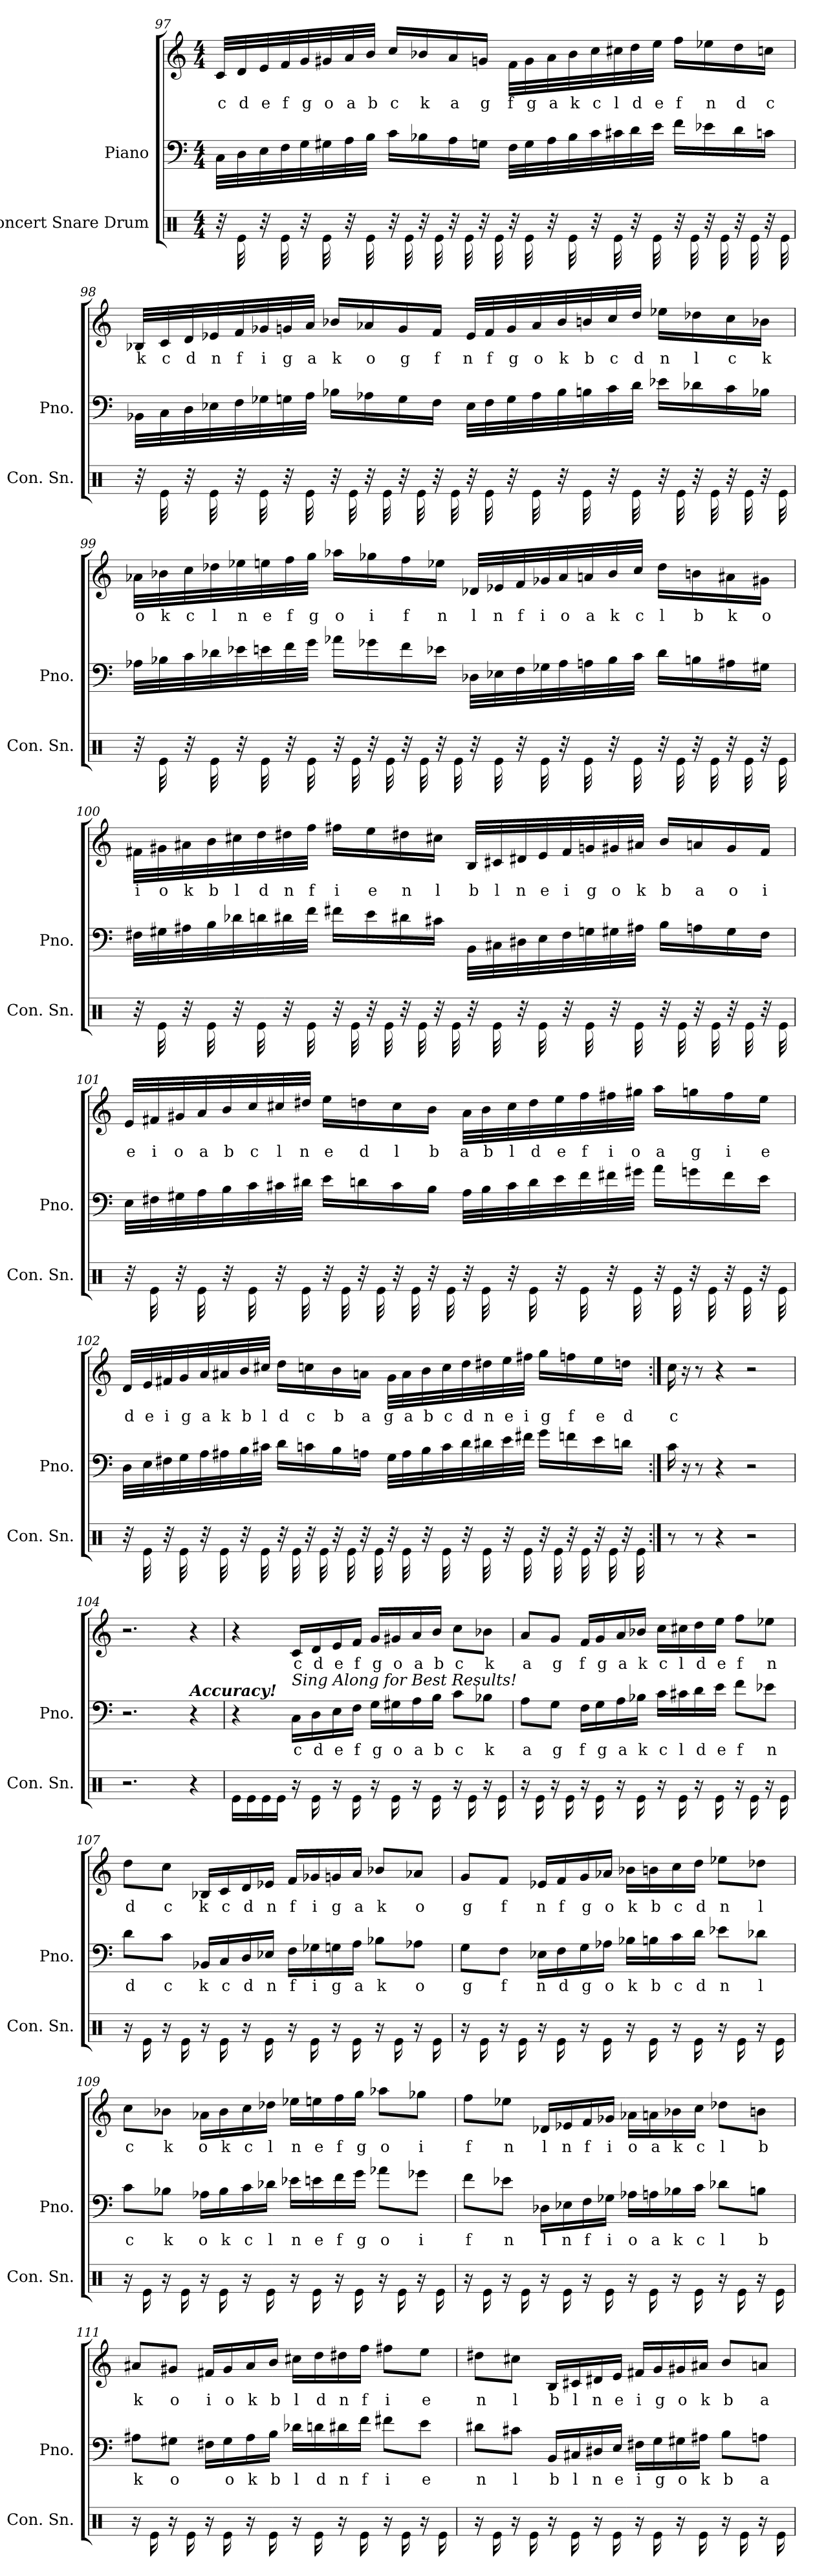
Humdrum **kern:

**kern	**kern	**text	**kern	**text
*part2	*part1	*part1	*part1	*part1
*staff3	*staff2	*staff2	*staff1	*staff1
*I"Concert Snare Drum	*I"Piano	*	*	*
*I'Con. Sn.	*I'Pno.	*	*	*
!!LO:LB:g=z
*clefX	*clefF4	*	*clefG2	*
*k[]	*k[]	*	*k[]	*
*M4/4	*M4/4	*	*M4/4	*
=97	=97	=97	=97	=97
!	!	!	!	!LO:LY:b
32r	32C\LLL	.	32c/LLL	c
!	!	!	!	!LO:LY:b
32Re\	32D\	.	32d/	d
!	!	!	!	!LO:LY:b
32r	32E\	.	32e/	e
!	!	!	!	!LO:LY:b
32Re\	32F\	.	32f/	f
!	!	!	!	!LO:LY:b
32r	32G\	.	32g/	g
!	!	!	!	!LO:LY:b
32Re\	32G#X\	.	32g#X/	o
!	!	!	!	!LO:LY:b
32r	32A\	.	32a/	a
!	!	!	!	!LO:LY:b
32Re\	32B\JJJ	.	32b/JJJ	b
!	!	!	!	!LO:LY:b
32r	16c\LL	.	16cc/LL	c
32Re\	.	.	.	.
!	!	!	!	!LO:LY:b
32r	16B-X\	.	16b-X/	k
32Re\	.	.	.	.
!	!	!	!	!LO:LY:b
32r	16A\	.	16a/	a
32Re\	.	.	.	.
!	!	!	!	!LO:LY:b
32r	16Gn\JJ	.	16gn/JJ	g
32Re\	.	.	.	.
!	!	!	!	!LO:LY:b
32r	32F\LLL	.	32f\LLL	f
!	!	!	!	!LO:LY:b
32Re\	32G\	.	32g\	g
!	!	!	!	!LO:LY:b
32r	32A\	.	32a\	a
!	!	!	!	!LO:LY:b
32Re\	32B-\	.	32b-\	k
!	!	!	!	!LO:LY:b
32r	32c\	.	32cc\	c
!	!	!	!	!LO:LY:b
32Re\	32c#X\	.	32cc#X\	l
!	!	!	!	!LO:LY:b
32r	32d\	.	32dd\	d
!	!	!	!	!LO:LY:b
32Re\	32e\JJJ	.	32ee\JJJ	e
!	!	!	!	!LO:LY:b
32r	16f\LL	.	16ff\LL	f
32Re\	.	.	.	.
!	!	!	!	!LO:LY:b
32r	16e-X\	.	16ee-X\	n
32Re\	.	.	.	.
!	!	!	!	!LO:LY:b
32r	16d\	.	16dd\	d
32Re\	.	.	.	.
!	!	!	!	!LO:LY:b
32r	16cn\JJ	.	16ccn\JJ	c
32Re\	.	.	.	.
!!LO:LB:g=z
=98	=98	=98	=98	=98
!	!	!	!	!LO:LY:b
32r	32BB-X\LLL	.	32B-X/LLL	k
!	!	!	!	!LO:LY:b
32Re\	32C\	.	32c/	c
!	!	!	!	!LO:LY:b
32r	32D\	.	32d/	d
!	!	!	!	!LO:LY:b
32Re\	32E-X\	.	32e-X/	n
!	!	!	!	!LO:LY:b
32r	32F\	.	32f/	f
!	!	!	!	!LO:LY:b
32Re\	32G-X\	.	32g-X/	i
!	!	!	!	!LO:LY:b
32r	32Gn\	.	32gn/	g
!	!	!	!	!LO:LY:b
32Re\	32A\JJJ	.	32a/JJJ	a
!	!	!	!	!LO:LY:b
32r	16B-X\LL	.	16b-X/LL	k
32Re\	.	.	.	.
!	!	!	!	!LO:LY:b
32r	16A-X\	.	16a-X/	o
32Re\	.	.	.	.
!	!	!	!	!LO:LY:b
32r	16G\	.	16g/	g
32Re\	.	.	.	.
!	!	!	!	!LO:LY:b
32r	16F\JJ	.	16f/JJ	f
32Re\	.	.	.	.
!	!	!	!	!LO:LY:b
32r	32E-\LLL	.	32e-/LLL	n
!	!	!	!	!LO:LY:b
32Re\	32F\	.	32f/	f
!	!	!	!	!LO:LY:b
32r	32G\	.	32g/	g
!	!	!	!	!LO:LY:b
32Re\	32A-\	.	32a-/	o
!	!	!	!	!LO:LY:b
32r	32B-\	.	32b-/	k
!	!	!	!	!LO:LY:b
32Re\	32Bn\	.	32bn/	b
!	!	!	!	!LO:LY:b
32r	32c\	.	32cc/	c
!	!	!	!	!LO:LY:b
32Re\	32d\JJJ	.	32dd/JJJ	d
!	!	!	!	!LO:LY:b
32r	16e-X\LL	.	16ee-X\LL	n
32Re\	.	.	.	.
!	!	!	!	!LO:LY:b
32r	16d-X\	.	16dd-X\	l
32Re\	.	.	.	.
!	!	!	!	!LO:LY:b
32r	16c\	.	16cc\	c
32Re\	.	.	.	.
!	!	!	!	!LO:LY:b
32r	16B-X\JJ	.	16b-X\JJ	k
32Re\	.	.	.	.
!!LO:PB:g=z
=99	=99	=99	=99	=99
!	!	!	!	!LO:LY:b
32r	32A-X\LLL	.	32a-X\LLL	o
!	!	!	!	!LO:LY:b
32Re\	32B-X\	.	32b-X\	k
!	!	!	!	!LO:LY:b
32r	32c\	.	32cc\	c
!	!	!	!	!LO:LY:b
32Re\	32d-X\	.	32dd-X\	l
!	!	!	!	!LO:LY:b
32r	32e-X\	.	32ee-X\	n
!	!	!	!	!LO:LY:b
32Re\	32en\	.	32een\	e
!	!	!	!	!LO:LY:b
32r	32f\	.	32ff\	f
!	!	!	!	!LO:LY:b
32Re\	32g\JJJ	.	32gg\JJJ	g
!	!	!	!	!LO:LY:b
32r	16a-X\LL	.	16aa-X\LL	o
32Re\	.	.	.	.
!	!	!	!	!LO:LY:b
32r	16g-X\	.	16gg-X\	i
32Re\	.	.	.	.
!	!	!	!	!LO:LY:b
32r	16f\	.	16ff\	f
32Re\	.	.	.	.
!	!	!	!	!LO:LY:b
32r	16e-X\JJ	.	16ee-X\JJ	n
32Re\	.	.	.	.
!	!	!	!	!LO:LY:b
32r	32D-X\LLL	.	32d-X/LLL	l
!	!	!	!	!LO:LY:b
32Re\	32E-X\	.	32e-X/	n
!	!	!	!	!LO:LY:b
32r	32F\	.	32f/	f
!	!	!	!	!LO:LY:b
32Re\	32G-X\	.	32g-X/	i
!	!	!	!	!LO:LY:b
32r	32A-\	.	32a-/	o
!	!	!	!	!LO:LY:b
32Re\	32An\	.	32an/	a
!	!	!	!	!LO:LY:b
32r	32B-\	.	32b-/	k
!	!	!	!	!LO:LY:b
32Re\	32c\JJJ	.	32cc/JJJ	c
!	!	!	!	!LO:LY:b
32r	16d-\LL	.	16dd-\LL	l
32Re\	.	.	.	.
!	!	!	!	!LO:LY:b
32r	16Bn\	.	16bn\	b
32Re\	.	.	.	.
!	!	!	!	!LO:LY:b
32r	16A#X\	.	16a#X\	k
32Re\	.	.	.	.
!	!	!	!	!LO:LY:b
32r	16G#X\JJ	.	16g#X\JJ	o
32Re\	.	.	.	.
!!LO:LB:g=z
=100	=100	=100	=100	=100
!	!	!	!	!LO:LY:b
32r	32F#X\LLL	.	32f#X\LLL	i
!	!	!	!	!LO:LY:b
32Re\	32G#X\	.	32g#X\	o
!	!	!	!	!LO:LY:b
32r	32A#X\	.	32a#X\	k
!	!	!	!	!LO:LY:b
32Re\	32B\	.	32b\	b
!	!	!	!	!LO:LY:b
32r	32d-X\	.	32cc#X\	l
!	!	!	!	!LO:LY:b
32Re\	32dn\	.	32dd\	d
!	!	!	!	!LO:LY:b
32r	32d#X\	.	32dd#X\	n
!	!	!	!	!LO:LY:b
32Re\	32f\JJJ	.	32ff\JJJ	f
!	!	!	!	!LO:LY:b
32r	16f#X\LL	.	16ff#X\LL	i
32Re\	.	.	.	.
!	!	!	!	!LO:LY:b
32r	16e\	.	16ee\	e
32Re\	.	.	.	.
!	!	!	!	!LO:LY:b
32r	16d#X\	.	16dd#X\	n
32Re\	.	.	.	.
!	!	!	!	!LO:LY:b
32r	16c#X\JJ	.	16cc#X\JJ	l
32Re\	.	.	.	.
!	!	!	!	!LO:LY:b
32r	32BB\LLL	.	32B/LLL	b
!	!	!	!	!LO:LY:b
32Re\	32C#X\	.	32c#X/	l
!	!	!	!	!LO:LY:b
32r	32D#X\	.	32d#X/	n
!	!	!	!	!LO:LY:b
32Re\	32E\	.	32e/	e
!	!	!	!	!LO:LY:b
32r	32F#\	.	32f#/	i
!	!	!	!	!LO:LY:b
32Re\	32Gn\	.	32gn/	g
!	!	!	!	!LO:LY:b
32r	32G#X\	.	32g#X/	o
!	!	!	!	!LO:LY:b
32Re\	32A#X\JJJ	.	32a#X/JJJ	k
!	!	!	!	!LO:LY:b
32r	16B\LL	.	16b/LL	b
32Re\	.	.	.	.
!	!	!	!	!LO:LY:b
32r	16An\	.	16an/	a
32Re\	.	.	.	.
!	!	!	!	!LO:LY:b
32r	16G#\	.	16g#/	o
32Re\	.	.	.	.
!	!	!	!	!LO:LY:b
32r	16F#\JJ	.	16f#/JJ	i
32Re\	.	.	.	.
!!LO:LB:g=z
=101	=101	=101	=101	=101
!	!	!	!	!LO:LY:b
32r	32E\LLL	.	32e/LLL	e
!	!	!	!	!LO:LY:b
32Re\	32F#X\	.	32f#X/	i
!	!	!	!	!LO:LY:b
32r	32G#X\	.	32g#X/	o
!	!	!	!	!LO:LY:b
32Re\	32A\	.	32a/	a
!	!	!	!	!LO:LY:b
32r	32B\	.	32b/	b
!	!	!	!	!LO:LY:b
32Re\	32c\	.	32cc/	c
!	!	!	!	!LO:LY:b
32r	32c#X\	.	32cc#X/	l
!	!	!	!	!LO:LY:b
32Re\	32d#X\JJJ	.	32dd#X/JJJ	n
!	!	!	!	!LO:LY:b
32r	16e\LL	.	16ee\LL	e
32Re\	.	.	.	.
!	!	!	!	!LO:LY:b
32r	16dn\	.	16ddn\	d
32Re\	.	.	.	.
!	!	!	!	!LO:LY:b
32r	16c#\	.	16cc#\	l
32Re\	.	.	.	.
!	!	!	!	!LO:LY:b
32r	16B\JJ	.	16b\JJ	b
32Re\	.	.	.	.
!	!	!	!	!LO:LY:b
32r	32A\LLL	.	32a\LLL	a
!	!	!	!	!LO:LY:b
32Re\	32B\	.	32b\	b
!	!	!	!	!LO:LY:b
32r	32c#\	.	32cc#\	l
!	!	!	!	!LO:LY:b
32Re\	32d\	.	32dd\	d
!	!	!	!	!LO:LY:b
32r	32e\	.	32ee\	e
!	!	!	!	!LO:LY:b
32Re\	32f\	.	32ff\	f
!	!	!	!	!LO:LY:b
32r	32f#X\	.	32ff#X\	i
!	!	!	!	!LO:LY:b
32Re\	32g#X\JJJ	.	32gg#X\JJJ	o
!	!	!	!	!LO:LY:b
32r	16a\LL	.	16aa\LL	a
32Re\	.	.	.	.
!	!	!	!	!LO:LY:b
32r	16gn\	.	16ggn\	g
32Re\	.	.	.	.
!	!	!	!	!LO:LY:b
32r	16f#\	.	16ff#\	i
32Re\	.	.	.	.
!	!	!	!	!LO:LY:b
32r	16e\JJ	.	16ee\JJ	e
32Re\	.	.	.	.
!!LO:LB:g=z
=102	=102	=102	=102	=102
!	!	!	!	!LO:LY:b
32r	32D\LLL	.	32d/LLL	d
!	!	!	!	!LO:LY:b
32Re\	32E\	.	32e/	e
!	!	!	!	!LO:LY:b
32r	32F#X\	.	32f#X/	i
!	!	!	!	!LO:LY:b
32Re\	32G\	.	32g/	g
!	!	!	!	!LO:LY:b
32r	32A\	.	32a/	a
!	!	!	!	!LO:LY:b
32Re\	32A#X\	.	32a#X/	k
!	!	!	!	!LO:LY:b
32r	32B\	.	32b/	b
!	!	!	!	!LO:LY:b
32Re\	32c#X\JJJ	.	32cc#X/JJJ	l
!	!	!	!	!LO:LY:b
32r	16d\LL	.	16dd\LL	d
32Re\	.	.	.	.
!	!	!	!	!LO:LY:b
32r	16cn\	.	16ccn\	c
32Re\	.	.	.	.
!	!	!	!	!LO:LY:b
32r	16B\	.	16b\	b
32Re\	.	.	.	.
!	!	!	!	!LO:LY:b
32r	16An\JJ	.	16an\JJ	a
32Re\	.	.	.	.
!	!	!	!	!LO:LY:b
32r	32G\LLL	.	32g\LLL	g
!	!	!	!	!LO:LY:b
32Re\	32A\	.	32a\	a
!	!	!	!	!LO:LY:b
32r	32B\	.	32b\	b
!	!	!	!	!LO:LY:b
32Re\	32c\	.	32cc\	c
!	!	!	!	!LO:LY:b
32r	32d\	.	32dd\	d
!	!	!	!	!LO:LY:b
32Re\	32d#X\	.	32dd#X\	n
!	!	!	!	!LO:LY:b
32r	32e\	.	32ee\	e
!	!	!	!	!LO:LY:b
32Re\	32f#X\JJJ	.	32ff#X\JJJ	i
!	!	!	!	!LO:LY:b
32r	16g\LL	.	16gg\LL	g
32Re\	.	.	.	.
!	!	!	!	!LO:LY:b
32r	16fn\	.	16ffn\	f
32Re\	.	.	.	.
!	!	!	!	!LO:LY:b
32r	16e\	.	16ee\	e
32Re\	.	.	.	.
!	!	!	!	!LO:LY:b
32r	16dn\JJ	.	16ddn\JJ	d
32Re\	.	.	.	.
!!LO:PB:g=z
=103:|!	=103:|!	=103:|!	=103:|!	=103:|!
!	!	!	!	!LO:LY:b
8r	16c\	.	16cc\	c
.	16r	.	16r	.
8r	8r	.	8r	.
4r	4r	.	4r	.
2r	2r	.	2r	.
=104	=104	=104	=104	=104
2.r	2.r	.	2.r	.
!	!LO:TX:a:Bi:t=Accuracy!	!	!	!
4r	4r	.	4r	.
=105	=105	=105	=105	=105
16Re\LL	4r	.	4r	.
16Re\	.	.	.	.
16Re\	.	.	.	.
16Re\JJ	.	.	.	.
!	!LO:TX:a:i:t=Sing Along for Best Results!	!	!	!
!	!	!LO:LY:b	!	!LO:LY:b
16r	16C\LL	c	16c/LL	c
!	!	!LO:LY:b	!	!LO:LY:b
16Re\	16D\	d	16d/	d
!	!	!LO:LY:b	!	!LO:LY:b
16r	16E\	e	16e/	e
!	!	!LO:LY:b	!	!LO:LY:b
16Re\	16F\JJ	f	16f/JJ	f
!	!	!LO:LY:b	!	!LO:LY:b
16r	16G\LL	g	16g/LL	g
!	!	!LO:LY:b	!	!LO:LY:b
16Re\	16G#X\	o	16g#X/	o
!	!	!LO:LY:b	!	!LO:LY:b
16r	16A\	a	16a/	a
!	!	!LO:LY:b	!	!LO:LY:b
16Re\	16B\JJ	b	16b/JJ	b
!	!	!LO:LY:b	!	!LO:LY:b
16r	8c\L	c	8cc\L	c
16Re\	.	.	.	.
!	!	!LO:LY:b	!	!LO:LY:b
16r	8B-X\J	k	8b-X\J	k
16Re\	.	.	.	.
!!LO:LB:g=z
=106	=106	=106	=106	=106
!	!	!LO:LY:b	!	!LO:LY:b
16r	8A\L	a	8a/L	a
16Re\	.	.	.	.
!	!	!LO:LY:b	!	!LO:LY:b
16r	8G\J	g	8g/J	g
16Re\	.	.	.	.
!	!	!LO:LY:b	!	!LO:LY:b
16r	16F\LL	f	16f/LL	f
!	!	!LO:LY:b	!	!LO:LY:b
16Re\	16G\	g	16g/	g
!	!	!LO:LY:b	!	!LO:LY:b
16r	16A\	a	16a/	a
!	!	!LO:LY:b	!	!LO:LY:b
16Re\	16B-X\JJ	k	16b-X/JJ	k
!	!	!LO:LY:b	!	!LO:LY:b
16r	16c\LL	c	16cc\LL	c
!	!	!LO:LY:b	!	!LO:LY:b
16Re\	16c#X\	l	16cc#X\	l
!	!	!LO:LY:b	!	!LO:LY:b
16r	16d\	d	16dd\	d
!	!	!LO:LY:b	!	!LO:LY:b
16Re\	16e\JJ	e	16ee\JJ	e
!	!	!LO:LY:b	!	!LO:LY:b
16r	8f\L	f	8ff\L	f
16Re\	.	.	.	.
!	!	!LO:LY:b	!	!LO:LY:b
16r	8e-X\J	n	8ee-X\J	n
16Re\	.	.	.	.
=107	=107	=107	=107	=107
!	!	!LO:LY:b	!	!LO:LY:b
16r	8d\L	d	8dd\L	d
16Re\	.	.	.	.
!	!	!LO:LY:b	!	!LO:LY:b
16r	8c\J	c	8cc\J	c
16Re\	.	.	.	.
!	!	!LO:LY:b	!	!LO:LY:b
16r	16BB-X/LL	k	16B-X/LL	k
!	!	!LO:LY:b	!	!LO:LY:b
16Re\	16C/	c	16c/	c
!	!	!LO:LY:b	!	!LO:LY:b
16r	16D/	d	16d/	d
!	!	!LO:LY:b	!	!LO:LY:b
16Re\	16E-X/JJ	n	16e-X/JJ	n
!	!	!LO:LY:b	!	!LO:LY:b
16r	16F\LL	f	16f/LL	f
!	!	!LO:LY:b	!	!LO:LY:b
16Re\	16G-X\	i	16g-X/	i
!	!	!LO:LY:b	!	!LO:LY:b
16r	16Gn\	g	16gn/	g
!	!	!LO:LY:b	!	!LO:LY:b
16Re\	16A\JJ	a	16a/JJ	a
!	!	!LO:LY:b	!	!LO:LY:b
16r	8B-X\L	k	8b-X/L	k
16Re\	.	.	.	.
!	!	!LO:LY:b	!	!LO:LY:b
16r	8A-X\J	o	8a-X/J	o
16Re\	.	.	.	.
!!LO:LB:g=z
=108	=108	=108	=108	=108
!	!	!LO:LY:b	!	!LO:LY:b
16r	8G\L	g	8g/L	g
16Re\	.	.	.	.
!	!	!LO:LY:b	!	!LO:LY:b
16r	8F\J	f	8f/J	f
16Re\	.	.	.	.
!	!	!LO:LY:b	!	!LO:LY:b
16r	16E-X\LL	n	16e-X/LL	n
!	!	!LO:LY:b	!	!LO:LY:b
16Re\	16F\	d	16f/	f
!	!	!LO:LY:b	!	!LO:LY:b
16r	16G\	g	16g/	g
!	!	!LO:LY:b	!	!LO:LY:b
16Re\	16A-X\JJ	o	16a-X/JJ	o
!	!	!LO:LY:b	!	!LO:LY:b
16r	16B-X\LL	k	16b-X\LL	k
!	!	!LO:LY:b	!	!LO:LY:b
16Re\	16Bn\	b	16bn\	b
!	!	!LO:LY:b	!	!LO:LY:b
16r	16c\	c	16cc\	c
!	!	!LO:LY:b	!	!LO:LY:b
16Re\	16d\JJ	d	16dd\JJ	d
!	!	!LO:LY:b	!	!LO:LY:b
16r	8e-X\L	n	8ee-X\L	n
16Re\	.	.	.	.
!	!	!LO:LY:b	!	!LO:LY:b
16r	8d-X\J	l	8dd-X\J	l
16Re\	.	.	.	.
=109	=109	=109	=109	=109
!	!	!LO:LY:b	!	!LO:LY:b
16r	8c\L	c	8cc\L	c
16Re\	.	.	.	.
!	!	!LO:LY:b	!	!LO:LY:b
16r	8B-X\J	k	8b-X\J	k
16Re\	.	.	.	.
!	!	!LO:LY:b	!	!LO:LY:b
16r	16A-X\LL	o	16a-X\LL	o
!	!	!LO:LY:b	!	!LO:LY:b
16Re\	16B-\	k	16b-\	k
!	!	!LO:LY:b	!	!LO:LY:b
16r	16c\	c	16cc\	c
!	!	!LO:LY:b	!	!LO:LY:b
16Re\	16d-X\JJ	l	16dd-X\JJ	l
!	!	!LO:LY:b	!	!LO:LY:b
16r	16e-X\LL	n	16ee-X\LL	n
!	!	!LO:LY:b	!	!LO:LY:b
16Re\	16en\	e	16een\	e
!	!	!LO:LY:b	!	!LO:LY:b
16r	16f\	f	16ff\	f
!	!	!LO:LY:b	!	!LO:LY:b
16Re\	16g\JJ	g	16gg\JJ	g
!	!	!LO:LY:b	!	!LO:LY:b
16r	8a-X\L	o	8aa-X\L	o
16Re\	.	.	.	.
!	!	!LO:LY:b	!	!LO:LY:b
16r	8g-X\J	i	8gg-X\J	i
16Re\	.	.	.	.
!!LO:LB:g=z
=110	=110	=110	=110	=110
!	!	!LO:LY:b	!	!LO:LY:b
16r	8f\L	f	8ff\L	f
16Re\	.	.	.	.
!	!	!LO:LY:b	!	!LO:LY:b
16r	8e-X\J	n	8ee-X\J	n
16Re\	.	.	.	.
!	!	!LO:LY:b	!	!LO:LY:b
16r	16D-X\LL	l	16d-X/LL	l
!	!	!LO:LY:b	!	!LO:LY:b
16Re\	16E-X\	n	16e-X/	n
!	!	!LO:LY:b	!	!LO:LY:b
16r	16F\	f	16f/	f
!	!	!LO:LY:b	!	!LO:LY:b
16Re\	16G-X\JJ	i	16g-X/JJ	i
!	!	!LO:LY:b	!	!LO:LY:b
16r	16A-X\LL	o	16a-X\LL	o
!	!	!LO:LY:b	!	!LO:LY:b
16Re\	16An\	a	16an\	a
!	!	!LO:LY:b	!	!LO:LY:b
16r	16B-X\	k	16b-X\	k
!	!	!LO:LY:b	!	!LO:LY:b
16Re\	16c\JJ	c	16cc\JJ	c
!	!	!LO:LY:b	!	!LO:LY:b
16r	8d-X\L	l	8dd-X\L	l
16Re\	.	.	.	.
!	!	!LO:LY:b	!	!LO:LY:b
16r	8Bn\J	b	8bn\J	b
16Re\	.	.	.	.
=111	=111	=111	=111	=111
!	!	!LO:LY:b	!	!LO:LY:b
16r	8A#X\L	k	8a#X/L	k
16Re\	.	.	.	.
!	!	!LO:LY:b	!	!LO:LY:b
16r	8G#X\J	o	8g#X/J	o
16Re\	.	.	.	.
!	!	!	!	!LO:LY:b
16r	16F#X\LL	.	16f#X/LL	i
!	!	!LO:LY:b	!	!LO:LY:b
16Re\	16G#\	o	16g#/	o
!	!	!LO:LY:b	!	!LO:LY:b
16r	16A#\	k	16a#/	k
!	!	!LO:LY:b	!	!LO:LY:b
16Re\	16B\JJ	b	16b/JJ	b
!	!	!LO:LY:b	!	!LO:LY:b
16r	16d-X\LL	l	16cc#X\LL	l
!	!	!LO:LY:b	!	!LO:LY:b
16Re\	16dn\	d	16dd\	d
!	!	!LO:LY:b	!	!LO:LY:b
16r	16d#X\	n	16dd#X\	n
!	!	!LO:LY:b	!	!LO:LY:b
16Re\	16f\JJ	f	16ff\JJ	f
!	!	!LO:LY:b	!	!LO:LY:b
16r	8f#X\L	i	8ff#X\L	i
16Re\	.	.	.	.
!	!	!LO:LY:b	!	!LO:LY:b
16r	8e\J	e	8ee\J	e
16Re\	.	.	.	.
!!LO:PB:g=z
=112	=112	=112	=112	=112
!	!	!LO:LY:b	!	!LO:LY:b
16r	8d#X\L	n	8dd#X\L	n
16Re\	.	.	.	.
!	!	!LO:LY:b	!	!LO:LY:b
16r	8c#X\J	l	8cc#X\J	l
16Re\	.	.	.	.
!	!	!LO:LY:b	!	!LO:LY:b
16r	16BB/LL	b	16B/LL	b
!	!	!LO:LY:b	!	!LO:LY:b
16Re\	16C#X/	l	16c#X/	l
!	!	!LO:LY:b	!	!LO:LY:b
16r	16D#X/	n	16d#X/	n
!	!	!LO:LY:b	!	!LO:LY:b
16Re\	16E/JJ	e	16e/JJ	e
!	!	!LO:LY:b	!	!LO:LY:b
16r	16F#X\LL	i	16f#X/LL	i
!	!	!LO:LY:b	!	!LO:LY:b
16Re\	16G\	g	16g/	g
!	!	!LO:LY:b	!	!LO:LY:b
16r	16G#X\	o	16g#X/	o
!	!	!LO:LY:b	!	!LO:LY:b
16Re\	16A#X\JJ	k	16a#X/JJ	k
!	!	!LO:LY:b	!	!LO:LY:b
16r	8B\L	b	8b/L	b
16Re\	.	.	.	.
!	!	!LO:LY:b	!	!LO:LY:b
16r	8An\J	a	8an/J	a
16Re\	.	.	.	.
=	=	=	=	=
*-	*-	*-	*-	*-
